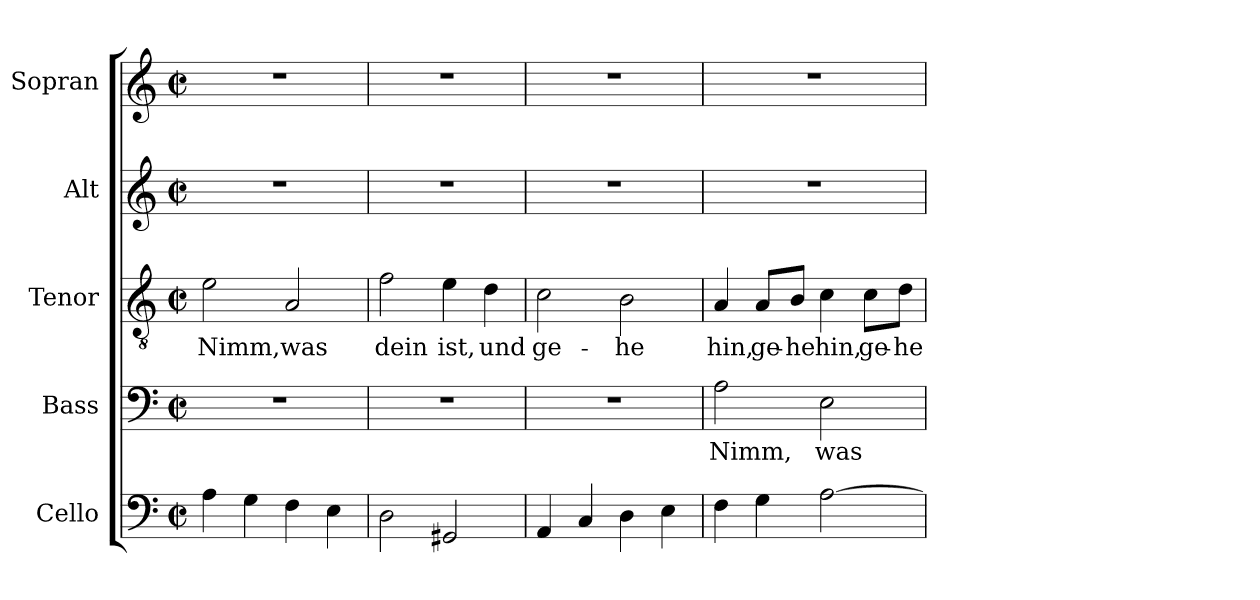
**kern	**kern	**text	**kern	**text	**kern	**kern
*part5	*part4	*part4	*part3	*part3	*part2	*part1
*staff5	*staff4	*staff4	*staff3	*staff3	*staff2	*staff1
*I"Cello	*I"Bass	*	*I"Tenor	*	*I"Alt	*I"Sopran
*	*I'B.	*	*I'T.	*	*I'A.	*I'S.
!!LO:PB:g=z
*clefF4	*clefF4	*	*clefGv2	*	*clefG2	*clefG2
*	*	*	*ITrd7c12	*	*	*
*k[]	*k[]	*	*k[]	*	*k[]	*k[]
*C:	*C:	*	*C:	*	*C:	*C:
*M2/2	*M2/2	*	*M2/2	*	*M2/2	*M2/2
*met(c|)	*met(c|)	*	*met(c|)	*	*met(c|)	*met(c|)
=1	=1	=1	=1	=1	=1	=1
!	!	!	!	!LO:LY:b:color=#000000	!	!
4Ai\	1r	.	2Ei\	Nimm,	1r	1r
4Gi\	.	.	.	.	.	.
!	!	!	!	!LO:LY:b:color=#000000	!	!
4Fi\	.	.	2AAi/	was	.	.
4Ei\	.	.	.	.	.	.
=2	=2	=2	=2	=2	=2	=2
!	!	!	!	!LO:LY:b:color=#000000	!	!
2Di\	1r	.	2Fi\	dein	1r	1r
!	!	!	!	!LO:LY:b:color=#000000	!	!
2GG#Xi/	.	.	4Ei\	ist,	.	.
!	!	!	!	!LO:LY:b:color=#000000	!	!
.	.	.	4Di\	und	.	.
=3	=3	=3	=3	=3	=3	=3
!	!	!	!	!LO:LY:b:color=#000000	!	!
4AAi/	1r	.	2Ci\	ge-	1r	1r
4Ci/	.	.	.	.	.	.
!	!	!	!	!LO:LY:b:color=#000000	!	!
4Di\	.	.	2BBi\	-he	.	.
4Ei\	.	.	.	.	.	.
=4	=4	=4	=4	=4	=4	=4
!	!	!LO:LY:b:color=#000000	!	!	!	!
!	!	!	!	!LO:LY:b:color=#000000	!	!
4Fi\	2Ai\	Nimm,	4AAi/	hin,	1r	1r
!	!	!	!	!LO:LY:b:color=#000000	!	!
4Gi\	.	.	8AAi/L	ge-	.	.
!	!	!	!	!LO:LY:b:color=#000000	!	!
.	.	.	8BBi/J	-he	.	.
!	!	!LO:LY:b:color=#000000	!	!	!	!
!	!	!	!	!LO:LY:b:color=#000000	!	!
[>2Ai\	2Ei\	was	4Ci\	hin,	.	.
!	!	!	!	!LO:LY:b:color=#000000	!	!
.	.	.	8Ci\L	ge-	.	.
!	!	!	!	!LO:LY:b:color=#000000	!	!
.	.	.	8Di\J	-he	.	.
=	=	=	=	=	=	=
*-	*-	*-	*-	*-	*-	*-
